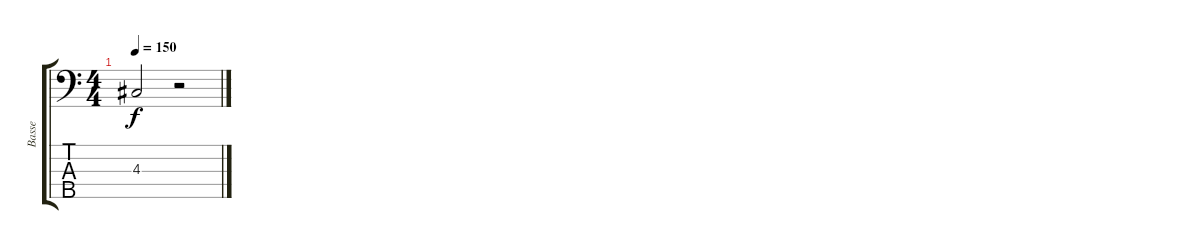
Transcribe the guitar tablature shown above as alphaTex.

\track ("Basse" "Basse") {instrument electricbassfinger}
\staff {score tabs}
\tuning (G2 D2 A1 E1 B0) {hide}
\ts (4 4)
\tempo 150
\clef f4
\ks c
4.3{t}.2{dy f} r.2
